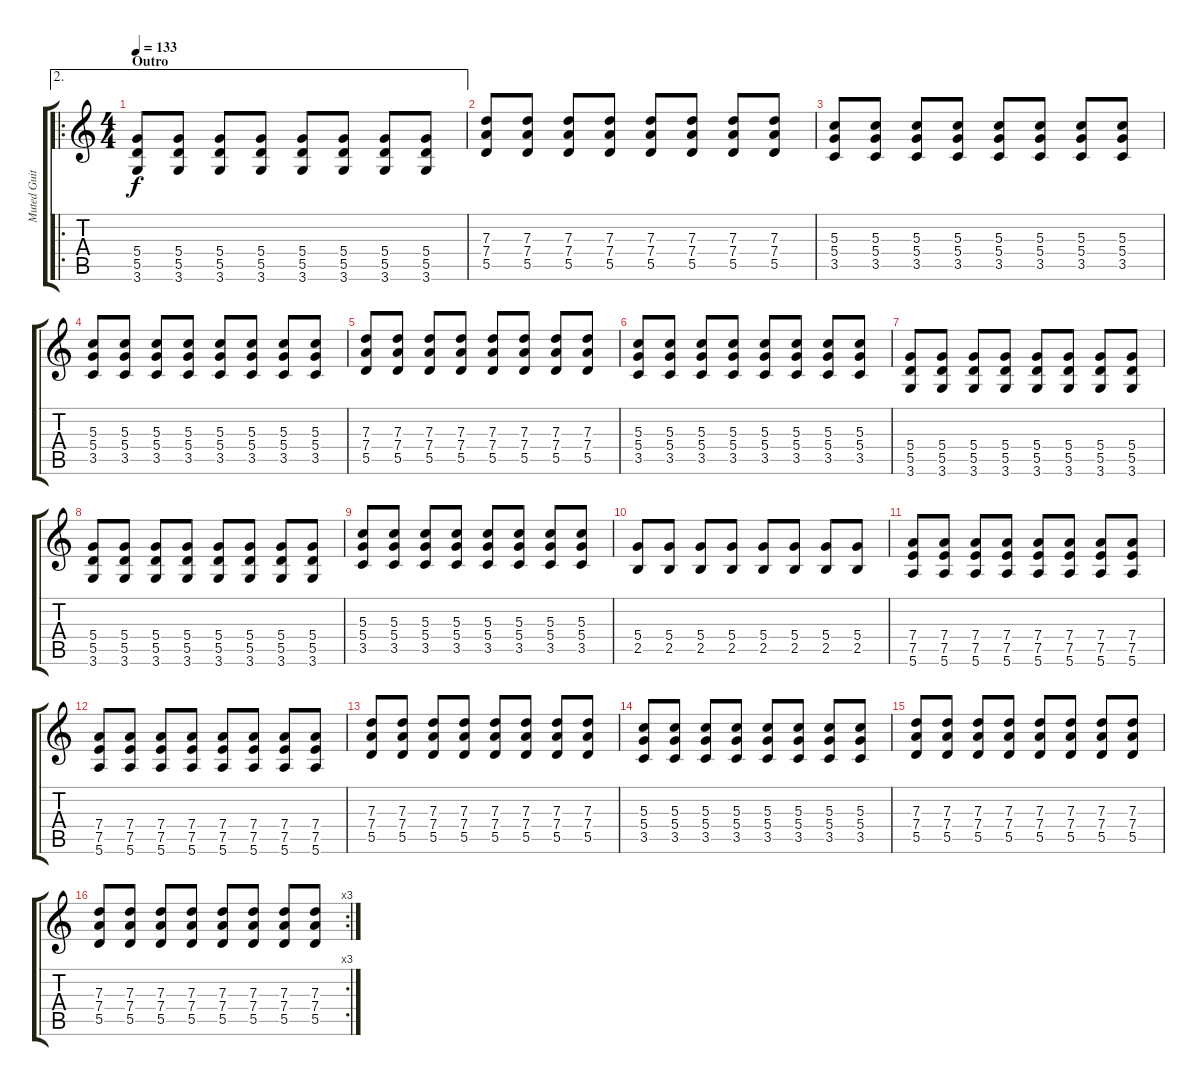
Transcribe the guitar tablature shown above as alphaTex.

\track ("Muted Guitar" "Muted Guit") {instrument electricguitarmuted}
\staff {score tabs}
\tuning (E4 B3 G3 D3 A2 E2) {hide}
\ae 2
\ro
\ts (4 4)
\section ("" "Outro")
\tempo 133
\clef g2
\ks c
(5.4 5.5 3.6).8{dy f} (5.4 5.5 3.6).8 (5.4 5.5 3.6).8 (5.4 5.5 3.6).8 (5.4 5.5 3.6).8 (5.4 5.5 3.6).8 (5.4 5.5 3.6).8 (5.4 5.5 3.6).8 |
(7.3 7.4 5.5).8 (7.3 7.4 5.5).8 (7.3 7.4 5.5).8 (7.3 7.4 5.5).8 (7.3 7.4 5.5).8 (7.3 7.4 5.5).8 (7.3 7.4 5.5).8 (7.3 7.4 5.5).8 |
(5.3 5.4 3.5).8 (5.3 5.4 3.5).8 (5.3 5.4 3.5).8 (5.3 5.4 3.5).8 (5.3 5.4 3.5).8 (5.3 5.4 3.5).8 (5.3 5.4 3.5).8 (5.3 5.4 3.5).8 |
(5.3 5.4 3.5).8 (5.3 5.4 3.5).8 (5.3 5.4 3.5).8 (5.3 5.4 3.5).8 (5.3 5.4 3.5).8 (5.3 5.4 3.5).8 (5.3 5.4 3.5).8 (5.3 5.4 3.5).8 |
(7.3 7.4 5.5).8 (7.3 7.4 5.5).8 (7.3 7.4 5.5).8 (7.3 7.4 5.5).8 (7.3 7.4 5.5).8 (7.3 7.4 5.5).8 (7.3 7.4 5.5).8 (7.3 7.4 5.5).8 |
(5.3 5.4 3.5).8 (5.3 5.4 3.5).8 (5.3 5.4 3.5).8 (5.3 5.4 3.5).8 (5.3 5.4 3.5).8 (5.3 5.4 3.5).8 (5.3 5.4 3.5).8 (5.3 5.4 3.5).8 |
(5.4 5.5 3.6).8 (5.4 5.5 3.6).8 (5.4 5.5 3.6).8 (5.4 5.5 3.6).8 (5.4 5.5 3.6).8 (5.4 5.5 3.6).8 (5.4 5.5 3.6).8 (5.4 5.5 3.6).8 |
(5.4 5.5 3.6).8 (5.4 5.5 3.6).8 (5.4 5.5 3.6).8 (5.4 5.5 3.6).8 (5.4 5.5 3.6).8 (5.4 5.5 3.6).8 (5.4 5.5 3.6).8 (5.4 5.5 3.6).8 |
(5.3 5.4 3.5).8 (5.3 5.4 3.5).8 (5.3 5.4 3.5).8 (5.3 5.4 3.5).8 (5.3 5.4 3.5).8 (5.3 5.4 3.5).8 (5.3 5.4 3.5).8 (5.3 5.4 3.5).8 |
(5.4 2.5).8 (5.4 2.5).8 (5.4 2.5).8 (5.4 2.5).8 (5.4 2.5).8 (5.4 2.5).8 (5.4 2.5).8 (5.4 2.5).8 |
(7.4 7.5 5.6).8 (7.4 7.5 5.6).8 (7.4 7.5 5.6).8 (7.4 7.5 5.6).8 (7.4 7.5 5.6).8 (7.4 7.5 5.6).8 (7.4 7.5 5.6).8 (7.4 7.5 5.6).8 |
(7.4 7.5 5.6).8 (7.4 7.5 5.6).8 (7.4 7.5 5.6).8 (7.4 7.5 5.6).8 (7.4 7.5 5.6).8 (7.4 7.5 5.6).8 (7.4 7.5 5.6).8 (7.4 7.5 5.6).8 |
(7.3 7.4 5.5).8 (7.3 7.4 5.5).8 (7.3 7.4 5.5).8 (7.3 7.4 5.5).8 (7.3 7.4 5.5).8 (7.3 7.4 5.5).8 (7.3 7.4 5.5).8 (7.3 7.4 5.5).8 |
(5.3 5.4 3.5).8 (5.3 5.4 3.5).8 (5.3 5.4 3.5).8 (5.3 5.4 3.5).8 (5.3 5.4 3.5).8 (5.3 5.4 3.5).8 (5.3 5.4 3.5).8 (5.3 5.4 3.5).8 |
(7.3 7.4 5.5).8 (7.3 7.4 5.5).8 (7.3 7.4 5.5).8 (7.3 7.4 5.5).8 (7.3 7.4 5.5).8 (7.3 7.4 5.5).8 (7.3 7.4 5.5).8 (7.3 7.4 5.5).8 |
\rc 3
(7.3 7.4 5.5).8 (7.3 7.4 5.5).8 (7.3 7.4 5.5).8 (7.3 7.4 5.5).8 (7.3 7.4 5.5).8 (7.3 7.4 5.5).8 (7.3 7.4 5.5).8 (7.3 7.4 5.5).8
